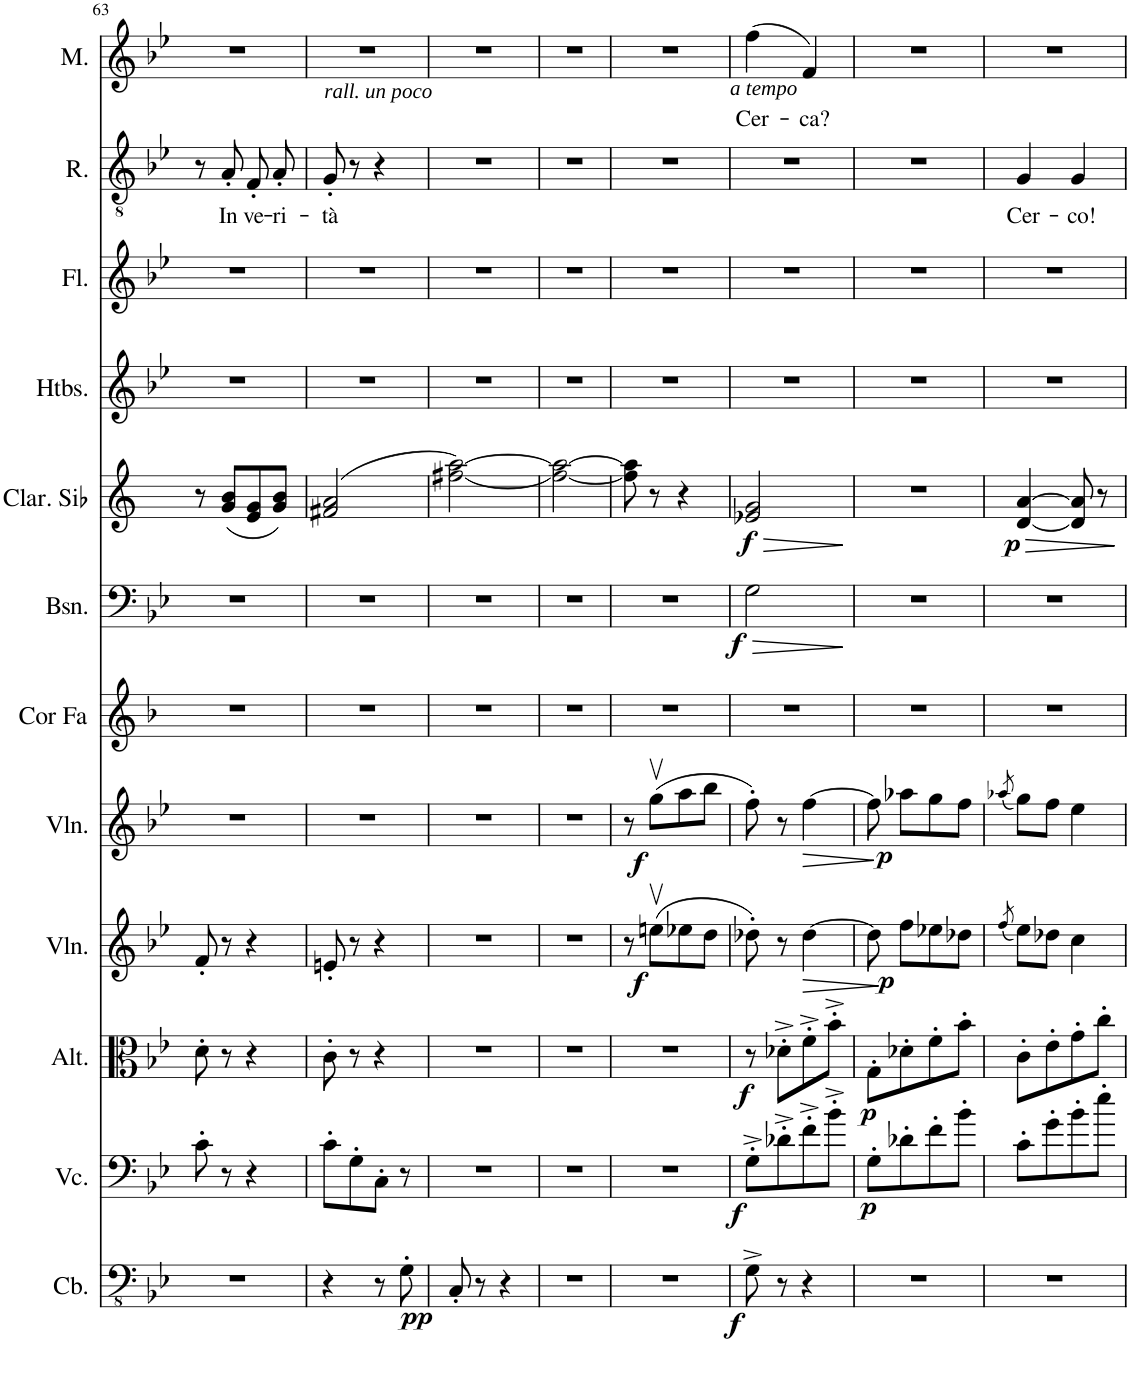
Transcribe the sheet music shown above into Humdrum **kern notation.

**kern	**dynam	**kern	**dynam	**kern	**dynam	**kern	**dynam	**kern	**dynam	**kern	**kern	**dynam	**kern	**dynam	**kern	**kern	**kern	**text	**kern	**text	**dynam
*part12	*part12	*part11	*part11	*part10	*part10	*part9	*part9	*part8	*part8	*part7	*part6	*part6	*part5	*part5	*part4	*part3	*part2	*part2	*part1	*part1	*part1
*staff12	*staff12	*staff11	*staff11	*staff10	*staff10	*staff9	*staff9	*staff8	*staff8	*staff7	*staff6	*staff6	*staff5	*staff5	*staff4	*staff3	*staff2	*staff2	*staff1	*staff1	*staff1
*I"Contrebasse	*	*I"Violoncelle	*	*I"Alto	*	*I"Violon	*	*I"Violon	*	*I"Cor en Fa	*I"Basson	*	*I"Clarinette en Sib	*	*I"Hautbois	*I"Flûte	*I"Rodolfo	*	*I"Mimi	*	*
*I'Cb.	*	*I'Vc.	*	*I'Alt.	*	*I'Vln.	*	*I'Vln.	*	*I'Cor Fa	*I'Bsn.	*	*I'Clar. Sib	*	*I'Htbs.	*I'Fl.	*I'R.	*	*I'M.	*	*
!!LO:PB:g=z
*clefFv4	*	*clefF4	*	*clefC3	*	*clefG2	*	*clefG2	*	*clefG2	*clefF4	*	*clefG2	*	*clefG2	*clefG2	*clefGv2	*	*clefG2	*	*
*Trd7c12	*	*	*	*	*	*	*	*	*	*Trd4c7	*	*	*Trd1c2	*	*	*	*	*	*	*	*
*k[b-e-]	*	*k[b-e-]	*	*k[b-e-]	*	*k[b-e-]	*	*k[b-e-]	*	*k[b-]	*k[b-e-]	*	*k[]	*	*k[b-e-]	*k[b-e-]	*k[b-e-]	*	*k[b-e-]	*	*
*M2/4	*	*M2/4	*	*M2/4	*	*M2/4	*	*M2/4	*	*M2/4	*M2/4	*	*M2/4	*	*M2/4	*M2/4	*M2/4	*	*M2/4	*	*
=63	=63	=63	=63	=63	=63	=63	=63	=63	=63	=63	=63	=63	=63	=63	=63	=63	=63	=63	=63	=63	=63
2r	.	8c'\	.	8d'\	.	8f'/	.	2r	.	2r	2r	.	8r	.	2r	2r	8r	.	2r	.	.
!	!	!	!	!	!	!	!	!	!	!	!	!	!	!	!	!	!	!LO:LY:b	!	!	!
.	.	8r	.	8r	.	8r	.	.	.	.	.	.	(8g/ 8b/L	.	.	.	8A'/	In	.	.	.
!	!	!	!	!	!	!	!	!	!	!	!	!	!	!	!	!	!	!LO:LY:b	!	!	!
.	.	4r	.	4r	.	4r	.	.	.	.	.	.	8e/ 8g/	.	.	.	8F'/L	ve-	.	.	.
!	!	!	!	!	!	!	!	!	!	!	!	!	!	!	!	!	!	!LO:LY:b	!	!	!
.	.	.	.	.	.	.	.	.	.	.	.	.	8g/ 8b/J)	.	.	.	8A'/J	-ri-	.	.	.
=64	=64	=64	=64	=64	=64	=64	=64	=64	=64	=64	=64	=64	=64	=64	=64	=64	=64	=64	=64	=64	=64
!	!	!	!	!	!	!	!	!	!	!	!	!	!	!	!	!	!	!LO:LY:b	!	!	!LO:DY:b
4r	.	8c'\L	.	8c'\	.	8en'/	.	2r	.	2r	2r	.	(2f#X/ 2a/	.	2r	2r	8G'/	-tà	2r	.	other-dynamics
.	.	8G'\	.	8r	.	8r	.	.	.	.	.	.	.	.	.	.	8r	.	.	.	.
8r	.	8C'\J	.	4r	.	4r	.	.	.	.	.	.	.	.	.	.	4r	.	.	.	.
!	!LO:DY:b	!	!	!	!	!	!	!	!	!	!	!	!	!	!	!	!	!	!	!	!
8GG'\	pp	8r	.	.	.	.	.	.	.	.	.	.	.	.	.	.	.	.	.	.	.
=65	=65	=65	=65	=65	=65	=65	=65	=65	=65	=65	=65	=65	=65	=65	=65	=65	=65	=65	=65	=65	=65
8CC'/	.	2r	.	2r	.	2r	.	2r	.	2r	2r	.	[2ff#X\ [2aa\)	.	2r	2r	2r	.	2r	.	.
8r	.	.	.	.	.	.	.	.	.	.	.	.	.	.	.	.	.	.	.	.	.
4r	.	.	.	.	.	.	.	.	.	.	.	.	.	.	.	.	.	.	.	.	.
=66	=66	=66	=66	=66	=66	=66	=66	=66	=66	=66	=66	=66	=66	=66	=66	=66	=66	=66	=66	=66	=66
2r	.	2r	.	2r	.	2r	.	2r	.	2r	2r	.	2ff#\_ 2aa\_	.	2r	2r	2r	.	2r	.	.
=67	=67	=67	=67	=67	=67	=67	=67	=67	=67	=67	=67	=67	=67	=67	=67	=67	=67	=67	=67	=67	=67
!	!	!	!	!	!	!	!LO:DY:b	!	!LO:DY:b	!	!	!	!	!	!	!	!	!	!	!	!
2r	.	2r	.	2r	.	8r	f	8r	f	2r	2r	.	8ff#\] 8aa\]	.	2r	2r	2r	.	2r	.	.
.	.	.	.	.	.	(8eenv\L	.	(8ggv\L	.	.	.	.	8r	.	.	.	.	.	.	.	.
.	.	.	.	.	.	8ee-X\	.	8aa\	.	.	.	.	4r	.	.	.	.	.	.	.	.
.	.	.	.	.	.	8dd\J	.	8bb-\J	.	.	.	.	.	.	.	.	.	.	.	.	.
=68	=68	=68	=68	=68	=68	=68	=68	=68	=68	=68	=68	=68	=68	=68	=68	=68	=68	=68	=68	=68	=68
!	!LO:DY:b	!	!LO:DY:b	!	!LO:DY:b	!	!	!	!	!	!	!LO:HP:b	!	!LO:HP:b	!	!	!	!	!	!LO:LY:b	!
!	!	!	!	!	!	!	!	!	!	!	!	!LO:DY:n=1:b	!	!LO:DY:n=1:b	!	!	!	!	!	!	!LO:DY:b
8GG^\	f	8G'^\L	f	8r	f	8dd-X'\)	.	8ff'\)	.	2r	2G\	> f	2e-X/ 2g/	> f	2r	2r	2r	.	(4ff\	Cer-	other-dynamics
8r	.	8d-X'^\	.	8d-X'^\L	.	8r	.	8r	.	.	.	.	.	.	.	.	.	.	.	.	.
!	!	!	!	!	!	!	!LO:HP:b	!	!LO:HP:b	!	!	!	!	!	!	!	!	!	!	!LO:LY:b	!
4r	.	8f'^\	.	8f'^\	.	[4dd-\	>	[4ff\	>	.	.	.	.	.	.	.	.	.	4f/)	-ca?	.
.	.	8b-'^\J	.	8b-'^\J	.	.	.	.	.	.	.	.	.	.	.	.	.	.	.	.	.
.	.	.	.	.	.	.	.	.	.	.	.	]	.	]	.	.	.	.	.	.	.
=69	=69	=69	=69	=69	=69	=69	=69	=69	=69	=69	=69	=69	=69	=69	=69	=69	=69	=69	=69	=69	=69
!	!	!	!LO:DY:b	!	!LO:DY:b	!	!LO:DY:b	!	!LO:DY:b	!	!	!	!	!	!	!	!	!	!	!	!
2r	.	8G'\L	p	8G'\L	p	8dd-\]	p	8ff\]	p	2r	2r	.	2r	.	2r	2r	2r	.	2r	.	.
.	.	8d-X'\	.	8d-X'\	.	8ff\L	]	8aa-X\L	]	.	.	.	.	.	.	.	.	.	.	.	.
.	.	8f'\	.	8f'\	.	8ee-X\	.	8gg\	.	.	.	.	.	.	.	.	.	.	.	.	.
.	.	8b-'\J	.	8b-'\J	.	8dd-X\J	.	8ff\J	.	.	.	.	.	.	.	.	.	.	.	.	.
=70	=70	=70	=70	=70	=70	=70	=70	=70	=70	=70	=70	=70	=70	=70	=70	=70	=70	=70	=70	=70	=70
.	.	.	.	.	.	(8qff/	.	(8qaa-X/	.	.	.	.	.	.	.	.	.	.	.	.	.
!	!	!	!	!	!	!	!	!	!	!	!	!	!	!LO:HP:b	!	!	!	!LO:LY:b	!	!	!
!	!	!	!	!	!	!	!	!	!	!	!	!	!	!LO:DY:n=1:b	!	!	!	!	!	!	!
2r	.	8c'\L	.	8c'\L	.	8ee-\L)	.	8gg\L)	.	2r	2r	.	[4d/ [4a/	> p	2r	2r	4G/	Cer-	2r	.	.
.	.	8g'\	.	8e-'\	.	8dd-X\J	.	8ff\J	.	.	.	.	.	.	.	.	.	.	.	.	.
!	!	!	!	!	!	!	!	!	!	!	!	!	!	!	!	!	!	!LO:LY:b	!	!	!
.	.	8b-'\	.	8g'\	.	4cc\	.	4ee-\	.	.	.	.	8d/] 8a/]	.	.	.	4G/	-co!	.	.	.
.	.	8ee-'\J	.	8cc'\J	.	.	.	.	.	.	.	.	8r	.	.	.	.	.	.	.	.
.	.	.	.	.	.	.	.	.	.	.	.	.	.	]	.	.	.	.	.	.	.
=	=	=	=	=	=	=	=	=	=	=	=	=	=	=	=	=	=	=	=	=	=
*-	*-	*-	*-	*-	*-	*-	*-	*-	*-	*-	*-	*-	*-	*-	*-	*-	*-	*-	*-	*-	*-
